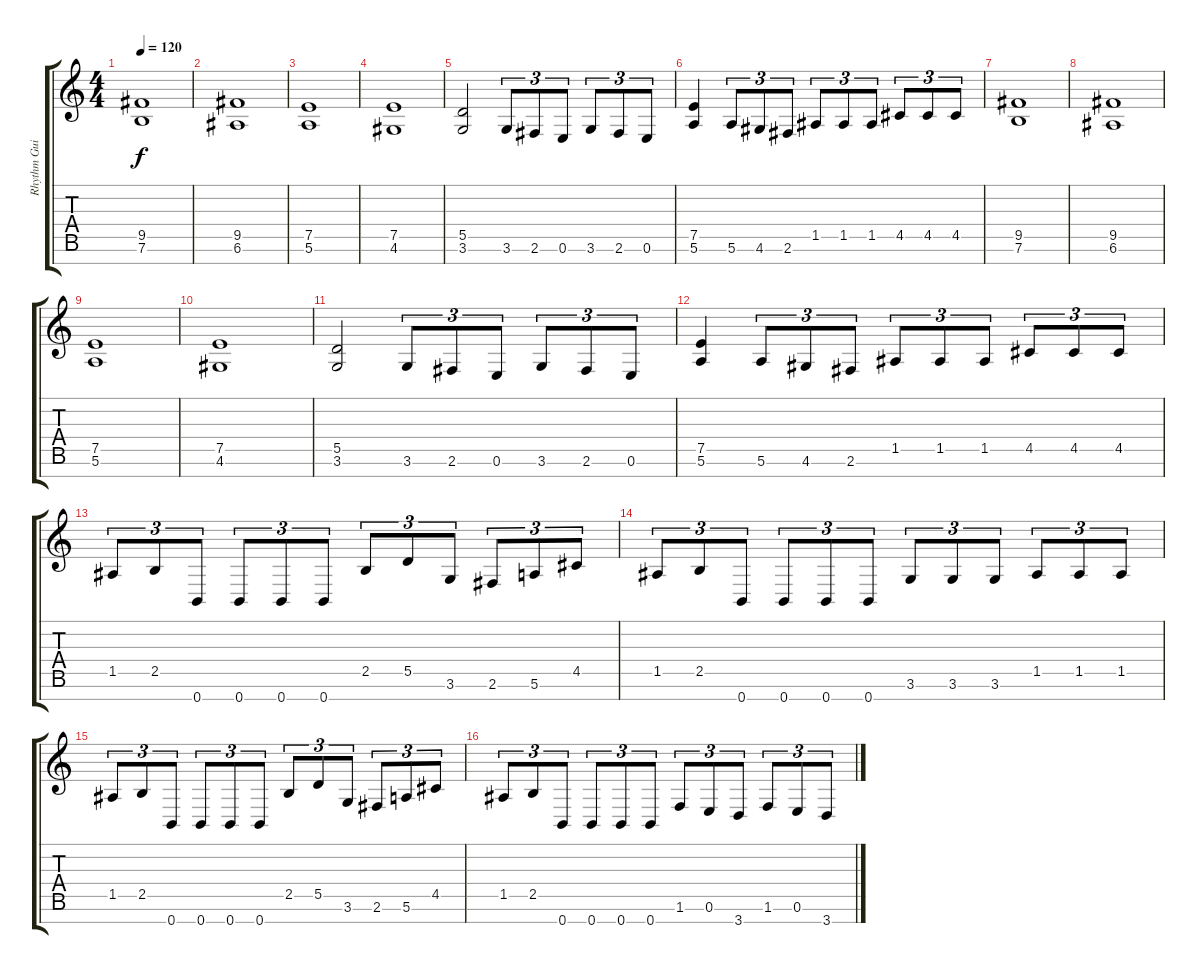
\track ("Rhythm Guitar" "Rhythm Gui") {instrument distortionguitar}
\staff {score tabs}
\tuning (E4 B3 G3 D3 A2 E2 B1) {hide}
\ts (4 4)
\tempo 120
\clef g2
\ks c
(9.5 7.6).1{dy f} |
(9.5 6.6).1 |
(7.5 5.6).1 |
(7.5 4.6).1 |
(5.5 3.6).2 3.6.8{tu (3 2)} 2.6.8{tu (3 2)} 0.6.8{tu (3 2)} 3.6.8{tu (3 2)} 2.6.8{tu (3 2)} 0.6.8{tu (3 2)} |
(7.5 5.6).4 5.6.8{tu (3 2)} 4.6.8{tu (3 2)} 2.6.8{tu (3 2)} 1.5.8{tu (3 2)} 1.5.8{tu (3 2)} 1.5.8{tu (3 2)} 4.5.8{tu (3 2)} 4.5.8{tu (3 2)} 4.5.8{tu (3 2)} |
(9.5 7.6).1 |
(9.5 6.6).1 |
(7.5 5.6).1 |
(7.5 4.6).1 |
(5.5 3.6).2 3.6.8{tu (3 2)} 2.6.8{tu (3 2)} 0.6.8{tu (3 2)} 3.6.8{tu (3 2)} 2.6.8{tu (3 2)} 0.6.8{tu (3 2)} |
(7.5 5.6).4 5.6.8{tu (3 2)} 4.6.8{tu (3 2)} 2.6.8{tu (3 2)} 1.5.8{tu (3 2)} 1.5.8{tu (3 2)} 1.5.8{tu (3 2)} 4.5.8{tu (3 2)} 4.5.8{tu (3 2)} 4.5.8{tu (3 2)} |
1.5.8{tu (3 2)} 2.5.8{tu (3 2)} 0.7.8{tu (3 2)} 0.7.8{tu (3 2)} 0.7.8{tu (3 2)} 0.7.8{tu (3 2)} 2.5.8{tu (3 2)} 5.5.8{tu (3 2)} 3.6.8{tu (3 2)} 2.6.8{tu (3 2)} 5.6.8{tu (3 2)} 4.5.8{tu (3 2)} |
1.5.8{tu (3 2)} 2.5.8{tu (3 2)} 0.7.8{tu (3 2)} 0.7.8{tu (3 2)} 0.7.8{tu (3 2)} 0.7.8{tu (3 2)} 3.6.8{tu (3 2)} 3.6.8{tu (3 2)} 3.6.8{tu (3 2)} 1.5.8{tu (3 2)} 1.5.8{tu (3 2)} 1.5.8{tu (3 2)} |
1.5.8{tu (3 2)} 2.5.8{tu (3 2)} 0.7.8{tu (3 2)} 0.7.8{tu (3 2)} 0.7.8{tu (3 2)} 0.7.8{tu (3 2)} 2.5.8{tu (3 2)} 5.5.8{tu (3 2)} 3.6.8{tu (3 2)} 2.6.8{tu (3 2)} 5.6.8{tu (3 2)} 4.5.8{tu (3 2)} |
1.5.8{tu (3 2)} 2.5.8{tu (3 2)} 0.7.8{tu (3 2)} 0.7.8{tu (3 2)} 0.7.8{tu (3 2)} 0.7.8{tu (3 2)} 1.6.8{tu (3 2)} 0.6.8{tu (3 2)} 3.7.8{tu (3 2)} 1.6.8{tu (3 2)} 0.6.8{tu (3 2)} 3.7.8{tu (3 2)}
